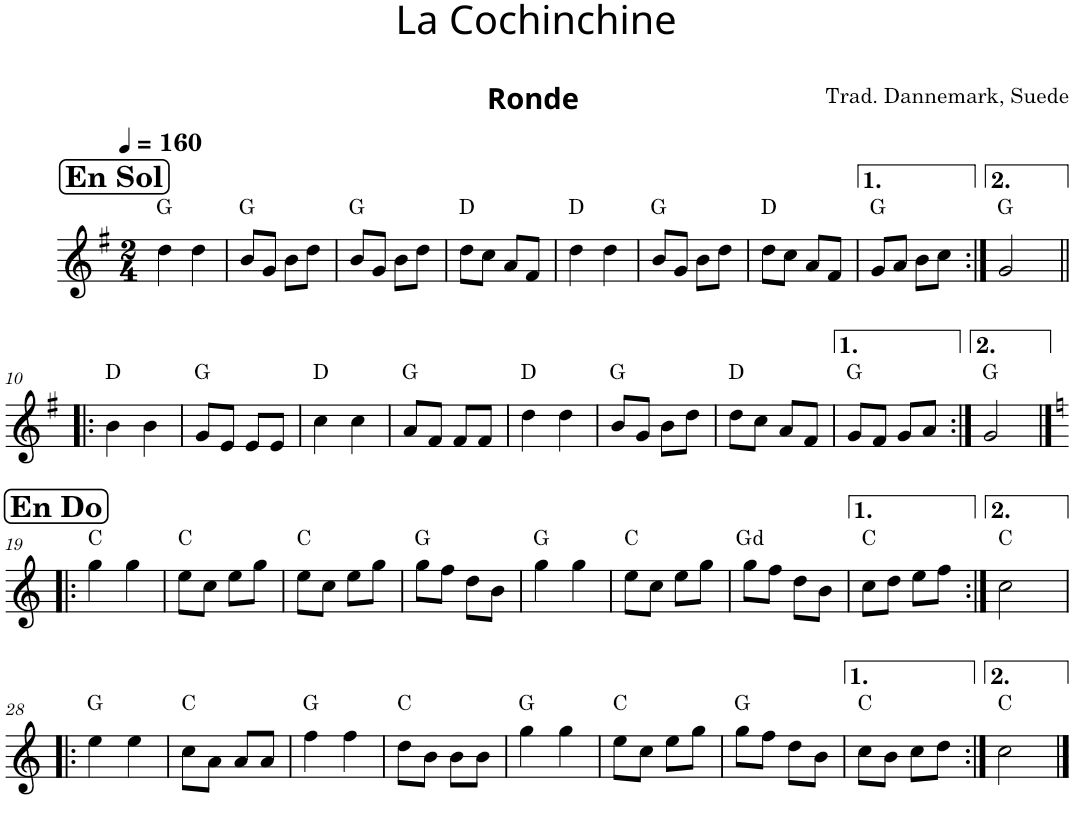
**kern	**harte
*part1	*part1
*staff1	*
*I"Violon	*
*I'Vln.	*
*clefG2	*
*k[f#]	*
*M2/4	*
*MM160	*
=1	=1
!LO:TX:a:B:t=En Sol	!
4dd\	G:maj
4dd\	.
=2	=2
8b/L	G:maj
8g/J	.
8b\L	.
8dd\J	.
=3	=3
8b/L	G:maj
8g/J	.
8b\L	.
8dd\J	.
=4	=4
8dd\L	D:maj
8cc\J	.
8a/L	.
8f#/J	.
=5	=5
4dd\	D:maj
4dd\	.
=6	=6
8b/L	G:maj
8g/J	.
8b\L	.
8dd\J	.
=7	=7
8dd\L	D:maj
8cc\J	.
8a/L	.
8f#/J	.
=8	=8
8g/L	G:maj
8a/J	.
8b\L	.
8cc\J	.
=9:|!	=9:|!
2g/	G:maj
!!LO:LB:g=z
=10!|:	=10!|:
4b\	D:maj
4b\	.
=11	=11
8g/L	G:maj
8e/J	.
8e/L	.
8e/J	.
=12	=12
4cc\	D:maj
4cc\	.
=13	=13
8a/L	G:maj
8f#/J	.
8f#/L	.
8f#/J	.
=14	=14
4dd\	D:maj
4dd\	.
=15	=15
8b/L	G:maj
8g/J	.
8b\L	.
8dd\J	.
=16	=16
8dd\L	D:maj
8cc\J	.
8a/L	.
8f#/J	.
=17	=17
8g/L	G:maj
8f#/J	.
8g/L	.
8a/J	.
=18:|!	=18:|!
2g/	G:maj
!!LO:LB:g=z
!!LO:REH:place=s1:a:B:cj:fs=14:t=En Do
=19|!:	=19|!:
*k[]	*
4gg\	C:maj
4gg\	.
=20	=20
8ee\L	C:maj
8cc\J	.
8ee\L	.
8gg\J	.
=21	=21
8ee\L	C:maj
8cc\J	.
8ee\L	.
8gg\J	.
=22	=22
8gg\L	G:maj
8ff\J	.
8dd\L	.
8b\J	.
=23	=23
4gg\	G:maj
4gg\	.
=24	=24
8ee\L	C:maj
8cc\J	.
8ee\L	.
8gg\J	.
=25	=25
!	!LO:H:kt=d
8gg\L	.
8ff\J	.
8dd\L	.
8b\J	.
=26	=26
8cc\L	C:maj
8dd\J	.
8ee\L	.
8ff\J	.
=27:|!	=27:|!
2cc\	C:maj
!!LO:LB:g=z
=28!|:	=28!|:
4ee\	G:maj
4ee\	.
=29	=29
8cc\L	C:maj
8a\J	.
8a/L	.
8a/J	.
=30	=30
4ff\	G:maj
4ff\	.
=31	=31
8dd\L	C:maj
8b\J	.
8b\L	.
8b\J	.
=32	=32
4gg\	G:maj
4gg\	.
=33	=33
8ee\L	C:maj
8cc\J	.
8ee\L	.
8gg\J	.
=34	=34
8gg\L	G:maj
8ff\J	.
8dd\L	.
8b\J	.
=35	=35
8cc\L	C:maj
8b\J	.
8cc\L	.
8dd\J	.
=36:|!	=36:|!
2cc\	C:maj
==	==
*-	*-
